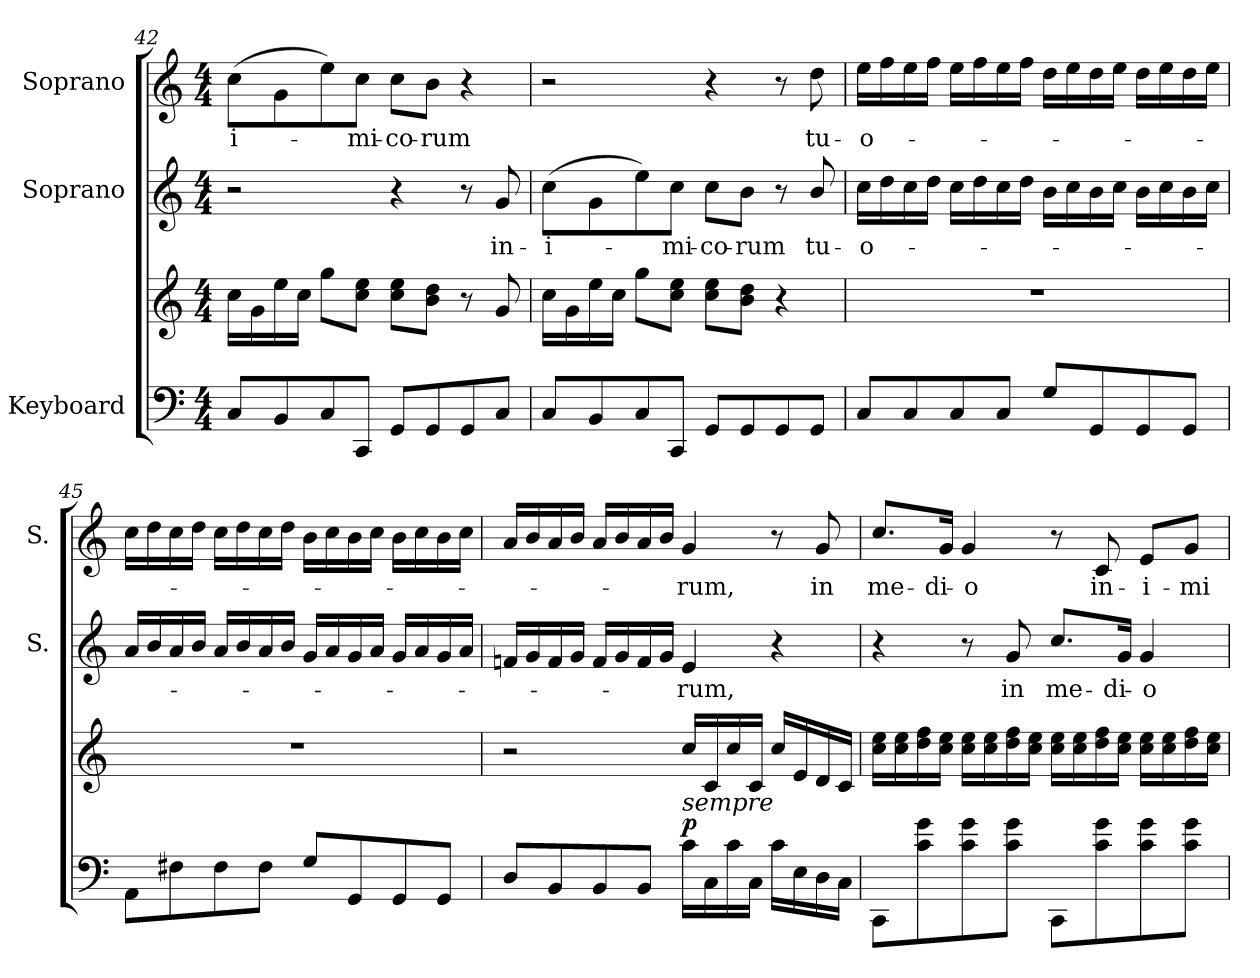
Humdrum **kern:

**kern	**kern	**dynam	**kern	**text	**kern	**text
*part3	*part3	*part3	*part2	*part2	*part1	*part1
*staff4	*staff3	*staff3/4	*staff2	*staff2	*staff1	*staff1
*I"Keyboard	*	*	*I"Soprano	*	*I"Soprano	*
*	*	*	*I'S.	*	*I'S.	*
!!LO:LB:g=z
*clefF4	*clefG2	*	*clefG2	*	*clefG2	*
*k[]	*k[]	*	*k[]	*	*k[]	*
*C:	*C:	*	*C:	*	*C:	*
*M4/4	*M4/4	*	*M4/4	*	*M4/4	*
=42	=42	=42	=42	=42	=42	=42
!	!	!	!	!	!	!LO:LY:b:color=#000000
8Ci/L	16cci\LL	.	2r	.	(8cci\L	-i-
.	16gi\	.	.	.	.	.
8BBi/	16eei\	.	.	.	8gi\	.
.	16cci\JJ	.	.	.	.	.
8Ci/	8ggi\L	.	.	.	8eei\)	.
!	!	!	!	!	!	!LO:LY:b:color=#000000
8CCi/J	8cci\ 8eeiJ	.	.	.	8cci\J	-mi-
!	!	!	!	!	!	!LO:LY:b:color=#000000
8GGi/L	8cci\ 8eeiL	.	4r	.	8cci\L	-co-
!	!	!	!	!	!	!LO:LY:b:color=#000000
8GGi/	8bi\ 8ddiJ	.	.	.	8bi\J	-rum
8GGi/	8r	.	8r	.	4r	.
!	!	!	!	!LO:LY:b:color=#000000	!	!
8Ci/J	8gi/	.	8gi/	in-	.	.
=43	=43	=43	=43	=43	=43	=43
!	!	!	!	!LO:LY:b:color=#000000	!	!
8Ci/L	16cci\LL	.	(8cci\L	-i-	2r	.
.	16gi\	.	.	.	.	.
8BBi/	16eei\	.	8gi\	.	.	.
.	16cci\JJ	.	.	.	.	.
8Ci/	8ggi\L	.	8eei\)	.	.	.
!	!	!	!	!LO:LY:b:color=#000000	!	!
8CCi/J	8cci\ 8eeiJ	.	8cci\J	-mi-	.	.
!	!	!	!	!LO:LY:b:color=#000000	!	!
8GGi/L	8cci\ 8eeiL	.	8cci\L	-co-	4r	.
!	!	!	!	!LO:LY:b:color=#000000	!	!
8GGi/	8bi\ 8ddiJ	.	8bi\J	-rum	.	.
8GGi/	4r	.	8r	.	8r	.
!	!	!	!	!LO:LY:b:color=#000000	!	!
!	!	!	!	!	!	!LO:LY:b:color=#000000
8GGi/J	.	.	8bi/	tu-	8ddi\	tu-
=44	=44	=44	=44	=44	=44	=44
!	!	!	!	!LO:LY:b:color=#000000	!	!
!	!	!	!	!	!	!LO:LY:b:color=#000000
8Ci/L	1r	.	16cci\LL	-o-	16eei\LL	-o-
.	.	.	16ddi\	.	16ffi\	.
8Ci/	.	.	16cci\	.	16eei\	.
.	.	.	16ddi\JJ	.	16ffi\JJ	.
8Ci/	.	.	16cci\LL	.	16eei\LL	.
.	.	.	16ddi\	.	16ffi\	.
8Ci/J	.	.	16cci\	.	16eei\	.
.	.	.	16ddi\JJ	.	16ffi\JJ	.
8Gi/L	.	.	16bi\LL	.	16ddi\LL	.
.	.	.	16cci\	.	16eei\	.
8GGi/	.	.	16bi\	.	16ddi\	.
.	.	.	16cci\JJ	.	16eei\JJ	.
8GGi/	.	.	16bi\LL	.	16ddi\LL	.
.	.	.	16cci\	.	16eei\	.
8GGi/J	.	.	16bi\	.	16ddi\	.
.	.	.	16cci\JJ	.	16eei\JJ	.
!!LO:PB:g=z
=45	=45	=45	=45	=45	=45	=45
8AAi\L	1r	.	16ai/LL	.	16cci\LL	.
.	.	.	16bi/	.	16ddi\	.
8F#Xi\	.	.	16ai/	.	16cci\	.
.	.	.	16bi/JJ	.	16ddi\JJ	.
8F#i\	.	.	16ai/LL	.	16cci\LL	.
.	.	.	16bi/	.	16ddi\	.
8F#i\J	.	.	16ai/	.	16cci\	.
.	.	.	16bi/JJ	.	16ddi\JJ	.
8Gi/L	.	.	16gi/LL	.	16bi\LL	.
.	.	.	16ai/	.	16cci\	.
8GGi/	.	.	16gi/	.	16bi\	.
.	.	.	16ai/JJ	.	16cci\JJ	.
8GGi/	.	.	16gi/LL	.	16bi\LL	.
.	.	.	16ai/	.	16cci\	.
8GGi/J	.	.	16gi/	.	16bi\	.
.	.	.	16ai/JJ	.	16cci\JJ	.
=46	=46	=46	=46	=46	=46	=46
8Di/L	2r	.	16fni/LL	.	16ai/LL	.
.	.	.	16gi/	.	16bi/	.
8BBi/	.	.	16fi/	.	16ai/	.
.	.	.	16gi/JJ	.	16bi/JJ	.
8BBi/	.	.	16fi/LL	.	16ai/LL	.
.	.	.	16gi/	.	16bi/	.
8BBi/J	.	.	16fi/	.	16ai/	.
.	.	.	16gi/JJ	.	16bi/JJ	.
!	!	!	!	!LO:LY:b:color=#000000	!	!
!	!LO:TX:b:i:t=sempre	!	!	!	!	!
!	!	!	!	!	!	!LO:LY:b:color=#000000
16ci\LL	16cci/LL	p	4ei/	-rum,	4gi/	-rum,
16Ci\	16ci/	.	.	.	.	.
16ci\	16cci/	.	.	.	.	.
16Ci\JJ	16ci/JJ	.	.	.	.	.
16ci\LL	16cci/LL	.	4r	.	8r	.
16Ei\	16ei/	.	.	.	.	.
!	!	!	!	!	!	!LO:LY:b:color=#000000
16Di\	16di/	.	.	.	8gi/	in
16Ci\JJ	16ci/JJ	.	.	.	.	.
=47	=47	=47	=47	=47	=47	=47
!	!	!	!	!	!	!LO:LY:b:color=#000000
8CCi\L	16cci\ 16eeiLL	.	4r	.	8.cci/L	me-
.	16cci\ 16eei	.	.	.	.	.
8ci\ 8gi	16ddi\ 16ffi	.	.	.	.	.
!	!	!	!	!	!	!LO:LY:b:color=#000000
.	16cci\ 16eeiJJ	.	.	.	16gi/Jk	-di-
!	!	!	!	!	!	!LO:LY:b:color=#000000
8ci\ 8gi	16cci\ 16eeiLL	.	8r	.	4gi/	-o
.	16cci\ 16eei	.	.	.	.	.
!	!	!	!	!LO:LY:b:color=#000000	!	!
8ci\ 8giJ	16ddi\ 16ffi	.	8gi/	in	.	.
.	16cci\ 16eeiJJ	.	.	.	.	.
!	!	!	!	!LO:LY:b:color=#000000	!	!
8CCi\L	16cci\ 16eeiLL	.	8.cci/L	me-	8r	.
.	16cci\ 16eei	.	.	.	.	.
!	!	!	!	!	!	!LO:LY:b:color=#000000
8ci\ 8gi	16ddi\ 16ffi	.	.	.	8ci/	in-
!	!	!	!	!LO:LY:b:color=#000000	!	!
.	16cci\ 16eeiJJ	.	16gi/Jk	-di-	.	.
!	!	!	!	!LO:LY:b:color=#000000	!	!
!	!	!	!	!	!	!LO:LY:b:color=#000000
8ci\ 8gi	16cci\ 16eeiLL	.	4gi/	-o	8ei/L	-i-
.	16cci\ 16eei	.	.	.	.	.
!	!	!	!	!	!	!LO:LY:b:color=#000000
8ci\ 8giJ	16ddi\ 16ffi	.	.	.	8gi/J	-mi-
.	16cci\ 16eeiJJ	.	.	.	.	.
=	=	=	=	=	=	=
*-	*-	*-	*-	*-	*-	*-
